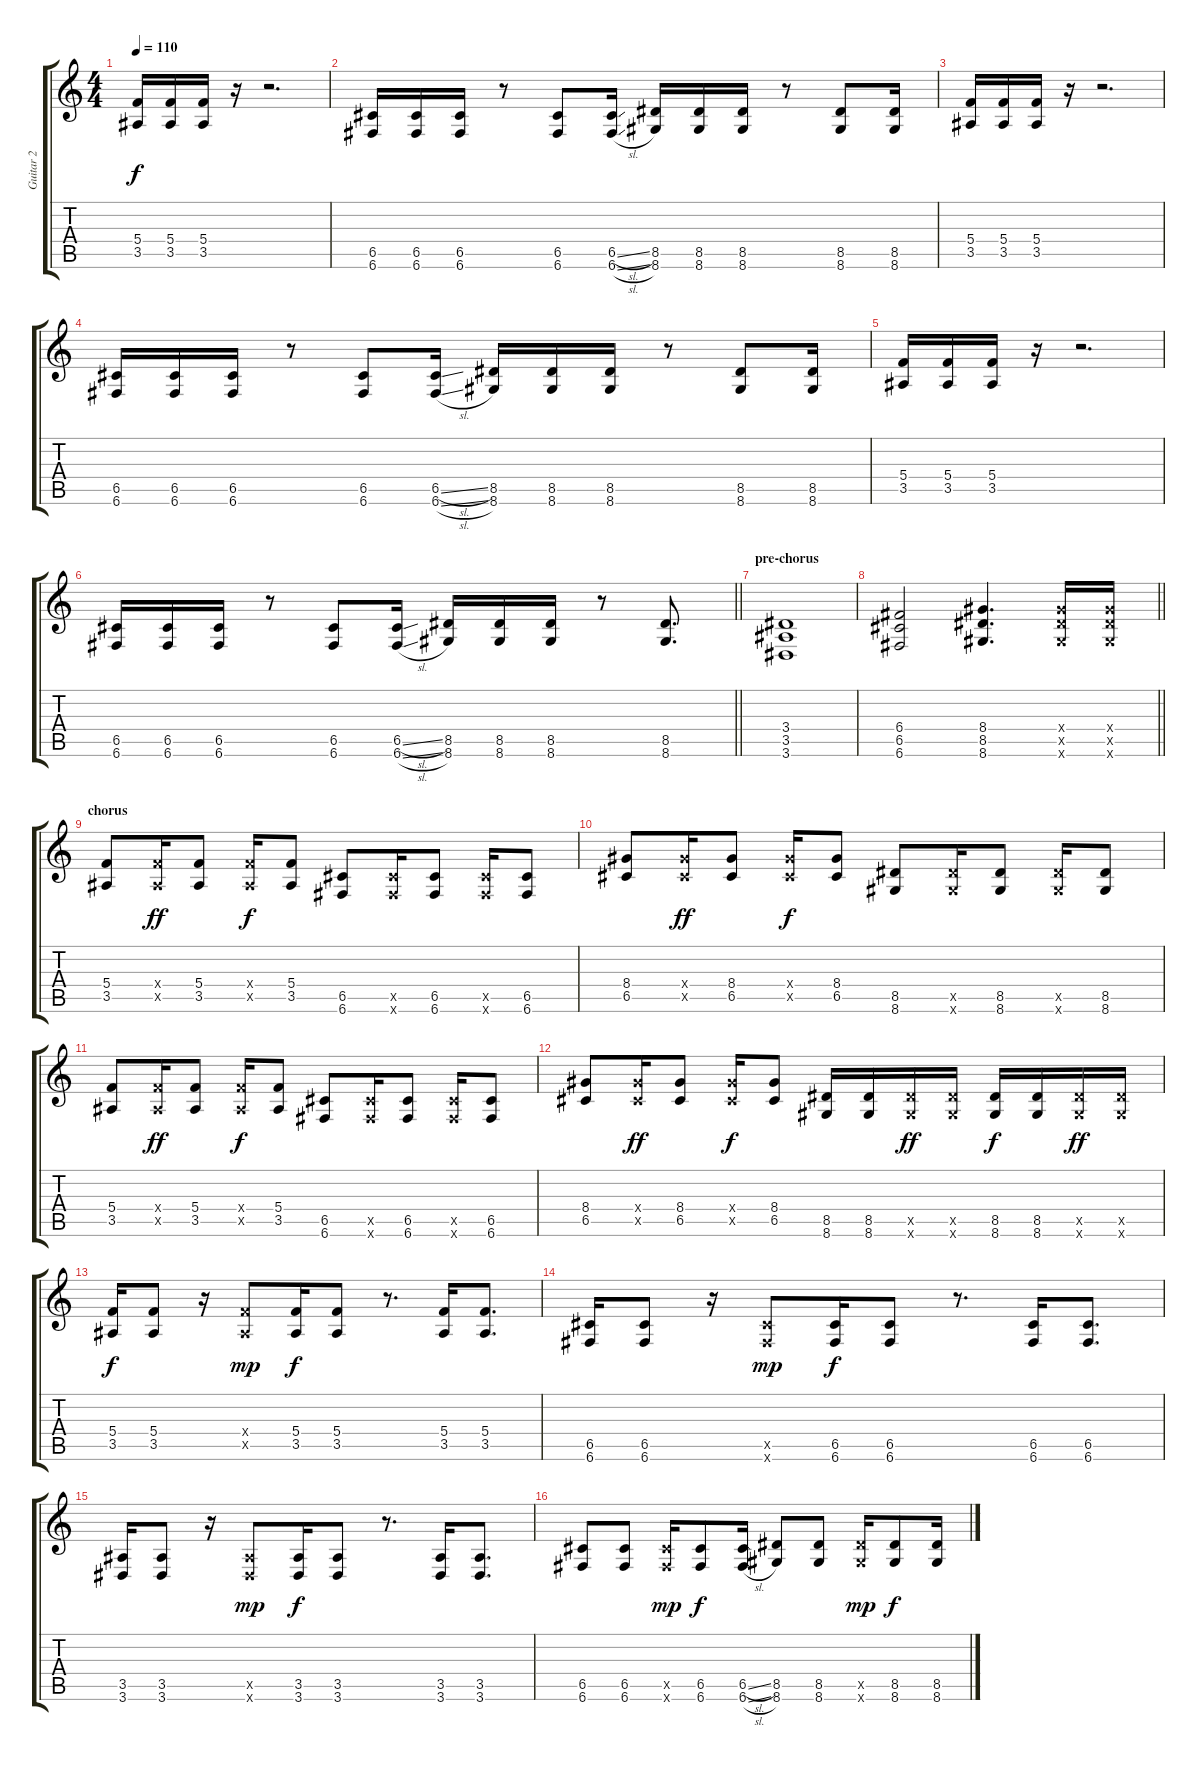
\track ("Guitar 2" "Guitar 2") {instrument distortionguitar}
\staff {score tabs}
\tuning (D4 A3 F3 C3 G2 C2) {hide}
\ts (4 4)
\tempo 110
\clef g2
\ks c
(5.4 3.5).16{dy f} (5.4 3.5).16 (5.4 3.5).16 r.16 r.2{d} |
(6.5 6.6).16 (6.5 6.6).16 (6.5 6.6).16 r.8 (6.5 6.6).8 (6.5{sl} 6.6{sl}).16 (8.5 8.6).16 (8.5 8.6).16 (8.5 8.6).16 r.8 (8.5 8.6).8 (8.5 8.6).16 |
(5.4 3.5).16 (5.4 3.5).16 (5.4 3.5).16 r.16 r.2{d} |
(6.5 6.6).16 (6.5 6.6).16 (6.5 6.6).16 r.8 (6.5 6.6).8 (6.5{sl} 6.6{sl}).16 (8.5 8.6).16 (8.5 8.6).16 (8.5 8.6).16 r.8 (8.5 8.6).8 (8.5 8.6).16 |
(5.4 3.5).16 (5.4 3.5).16 (5.4 3.5).16 r.16 r.2{d} |
\barLineRight lightlight
(6.5 6.6).16 (6.5 6.6).16 (6.5 6.6).16 r.8 (6.5 6.6).8 (6.5{sl} 6.6{sl}).16 (8.5 8.6).16 (8.5 8.6).16 (8.5 8.6).16 r.8 (8.5 8.6).8{d} |
\section ("" "pre-chorus")
(3.4 3.5 3.6).1 |
\barLineRight lightlight
(6.4 6.5 6.6).2 (8.4 8.5 8.6).4{d} (8.4{x} 8.5{x} 8.6{x}).16 (8.4{x} 8.5{x} 8.6{x}).16 |
\section ("" "chorus")
(5.4 3.5).8 (5.4{x} 3.5{x}).16{dy ff} (5.4 3.5).8 (5.4{x} 3.5{x}).16{dy f} (5.4 3.5).8 (6.5 6.6).8 (6.5{x} 6.6{x}).16 (6.5 6.6).8 (6.5{x} 6.6{x}).16 (6.5 6.6).8 |
(8.4 6.5).8 (8.4{x} 6.5{x}).16{dy ff} (8.4 6.5).8 (8.4{x} 6.5{x}).16{dy f} (8.4 6.5).8 (8.5 8.6).8 (8.5{x} 8.6{x}).16 (8.5 8.6).8 (8.5{x} 8.6{x}).16 (8.5 8.6).8 |
(5.4 3.5).8 (5.4{x} 3.5{x}).16{dy ff} (5.4 3.5).8 (5.4{x} 3.5{x}).16{dy f} (5.4 3.5).8 (6.5 6.6).8 (6.5{x} 6.6{x}).16 (6.5 6.6).8 (6.5{x} 6.6{x}).16 (6.5 6.6).8 |
(8.4 6.5).8 (8.4{x} 6.5{x}).16{dy ff} (8.4 6.5).8 (8.4{x} 6.5{x}).16{dy f} (8.4 6.5).8 (8.5 8.6).16 (8.5 8.6).16 (8.5{x} 8.6{x}).16{dy ff} (8.5{x} 8.6{x}).16 (8.5 8.6).16{dy f} (8.5 8.6).16 (8.5{x} 8.6{x}).16{dy ff} (8.5{x} 8.6{x}).16 |
(5.4 3.5).16{dy f} (5.4 3.5).8 r.16 (5.4{x} 3.5{x}).8{dy mp} (5.4 3.5).16{dy f} (5.4 3.5).8 r.8{d} (5.4 3.5).16 (5.4 3.5).8{d} |
(6.5 6.6).16 (6.5 6.6).8 r.16 (6.5{x} 6.6{x}).8{dy mp} (6.5 6.6).16{dy f} (6.5 6.6).8 r.8{d} (6.5 6.6).16 (6.5 6.6).8{d} |
(3.5 3.6).16 (3.5 3.6).8 r.16 (3.5{x} 3.6{x}).8{dy mp} (3.5 3.6).16{dy f} (3.5 3.6).8 r.8{d} (3.5 3.6).16 (3.5 3.6).8{d} |
(6.5 6.6).8 (6.5 6.6).8 (6.5{x} 6.6{x}).16{dy mp} (6.5 6.6).8{dy f} (6.5{sl} 6.6{sl}).16 (8.5 8.6).8 (8.5 8.6).8 (8.5{x} 8.6{x}).16{dy mp} (8.5 8.6).8{dy f} (8.5 8.6).16
